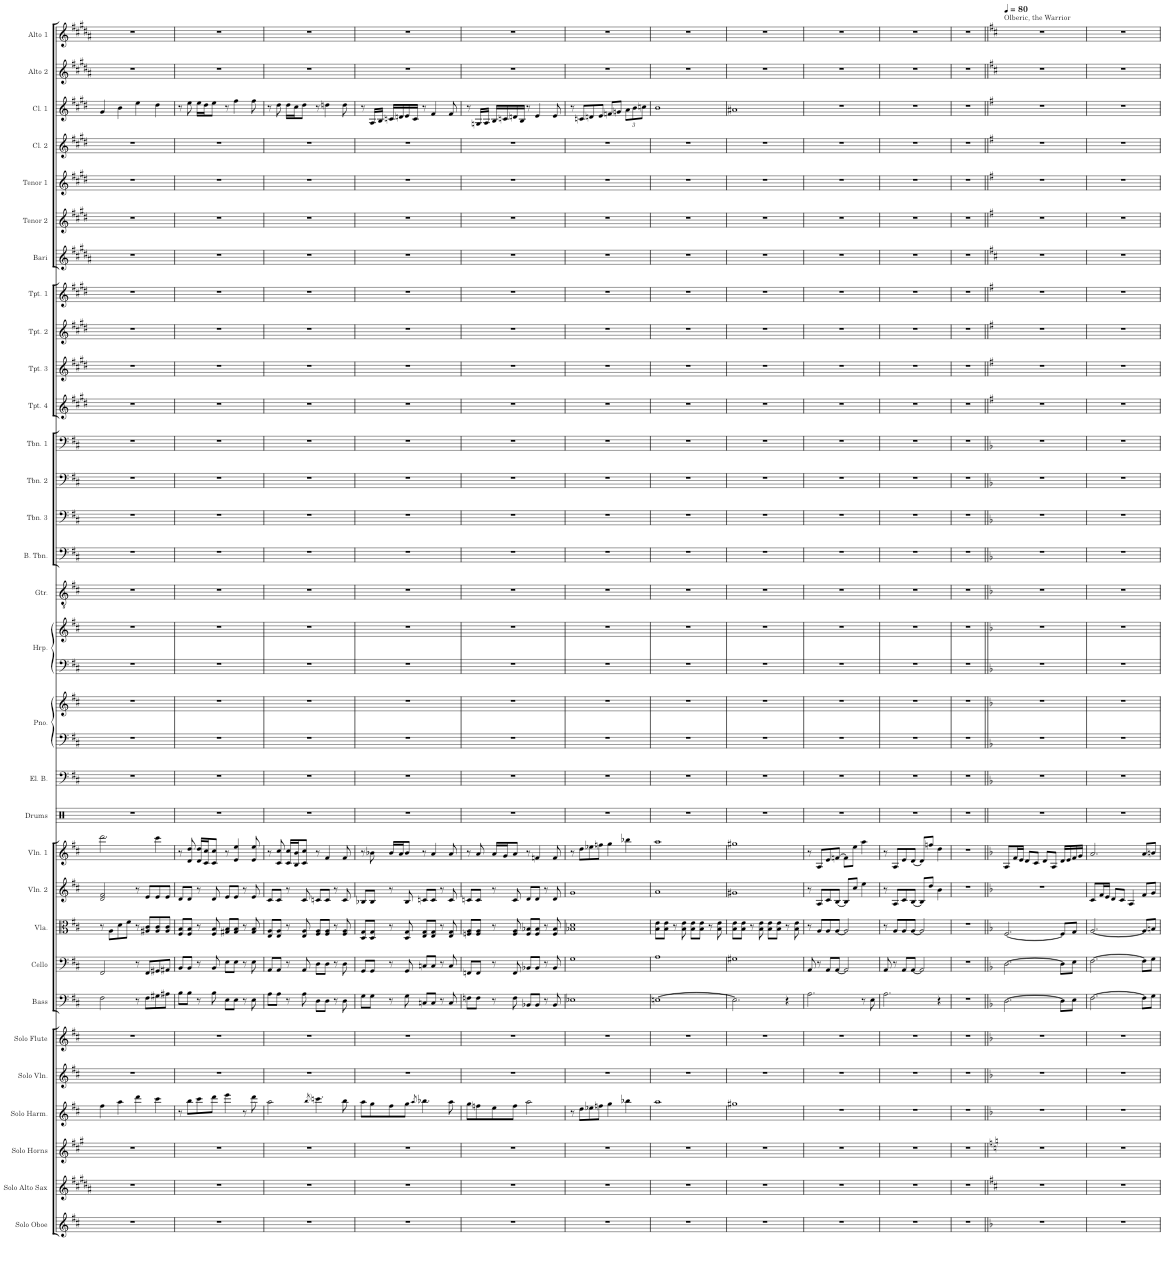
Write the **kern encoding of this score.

**kern	**kern	**kern	**kern	**kern	**kern	**kern	**kern	**kern	**kern	**kern	**kern	**kern	**kern	**kern	**kern	**kern	**kern	**kern	**kern	**kern	**kern	**kern	**kern	**kern	**kern	**kern	**kern	**kern	**kern	**kern	**kern	**kern
*part31	*part30	*part29	*part28	*part27	*part26	*part25	*part24	*part23	*part22	*part21	*part20	*part19	*part18	*part18	*part17	*part17	*part16	*part15	*part14	*part13	*part12	*part11	*part10	*part9	*part8	*part7	*part6	*part5	*part4	*part3	*part2	*part1
*staff33	*staff32	*staff31	*staff30	*staff29	*staff28	*staff27	*staff26	*staff25	*staff24	*staff23	*staff22	*staff21	*staff20	*staff19	*staff18	*staff17	*staff16	*staff15	*staff14	*staff13	*staff12	*staff11	*staff10	*staff9	*staff8	*staff7	*staff6	*staff5	*staff4	*staff3	*staff2	*staff1
*I"Solo Oboe (Therion)	*I"Solo Alto Saxophone (Alfyn)	*I"Solo F Horns (3) (Olberic)	*I"Solo Harmonica (Tressa)	*I"Solo Violin (Cyrus, Primrose)	*I"Solo Flute (Ophilia), Alto Flute (Therion)	*I"Bass	*I"Cello	*I"Viola	*I"Violin 2	*I"Violin 1	*I"Drums	*I"Electric Bass	*I"Piano (H'aanit)	*	*I"Harp (acc, Primrose)	*	*I"Guitar	*I"Bass Trombone	*I"Trombone 3	*I"Trombone 2	*I"Trombone 1	*I"Trumpet 4	*I"Trumpet 3	*I"Trumpet 2	*I"Trumpet 1	*I"Bari Sax	*I"Tenor Sax 2	*I"Tenor Sax 1	*I"Clarinet 2	*I"Clarinet 1	*I"Alto Sax 2	*I"Alto Sax 1
*I'Solo Oboe	*I'Solo Alto Sax	*I'Solo Horns	*I'Solo Harm.	*I'Solo Vln.	*I'Solo Flute	*I'Bass	*I'Cello	*I'Vla.	*I'Vln. 2	*I'Vln. 1	*I'Drums	*I'El. B.	*I'Pno.	*	*I'Hrp.	*	*I'Gtr.	*I'B. Tbn.	*I'Tbn. 3	*I'Tbn. 2	*I'Tbn. 1	*I'Tpt. 4	*I'Tpt. 3	*I'Tpt. 2	*I'Tpt. 1	*I'Bari	*I'Tenor 2	*I'Tenor 1	*I'Cl. 2	*I'Cl. 1	*I'Alto 2	*I'Alto 1
!!LO:PB:g=z
*clefG2	*clefG2	*clefG2	*clefG2	*clefG2	*clefG2	*clefF4	*clefF4	*clefC3	*clefG2	*clefG2	*clefX	*clefF4	*clefF4	*clefG2	*clefF4	*clefG2	*clefGv2	*clefF4	*clefF4	*clefF4	*clefF4	*clefG2	*clefG2	*clefG2	*clefG2	*clefG2	*clefG2	*clefG2	*clefG2	*clefG2	*clefG2	*clefG2
*	*Trd5c9	*Trd4c7	*	*	*	*Trd7c12	*	*	*	*	*	*Trd7c12	*	*	*	*	*	*	*	*	*	*Trd1c2	*Trd1c2	*Trd1c2	*Trd1c2	*Trd12c21	*Trd8c14	*Trd8c14	*Trd1c2	*Trd1c2	*Trd5c9	*Trd5c9
*k[f#c#]	*k[f#c#g#d#a#]	*k[f#c#g#]	*k[f#c#]	*k[f#c#]	*k[f#c#]	*k[f#c#]	*k[f#c#]	*k[f#c#]	*k[f#c#]	*k[f#c#]	*k[]	*k[f#c#]	*k[f#c#]	*k[f#c#]	*k[f#c#]	*k[f#c#]	*k[f#c#]	*k[f#c#]	*k[f#c#]	*k[f#c#]	*k[f#c#]	*k[f#c#g#d#]	*k[f#c#g#d#]	*k[f#c#g#d#]	*k[f#c#g#d#]	*k[f#c#g#d#a#]	*k[f#c#g#d#]	*k[f#c#g#d#]	*k[f#c#g#d#]	*k[f#c#g#d#]	*k[f#c#g#d#a#]	*k[f#c#g#d#a#]
*M4/4	*M4/4	*M4/4	*M4/4	*M4/4	*M4/4	*M4/4	*M4/4	*M4/4	*M4/4	*M4/4	*M4/4	*M4/4	*M4/4	*M4/4	*M4/4	*M4/4	*M4/4	*M4/4	*M4/4	*M4/4	*M4/4	*M4/4	*M4/4	*M4/4	*M4/4	*M4/4	*M4/4	*M4/4	*M4/4	*M4/4	*M4/4	*M4/4
=164	=164	=164	=164	=164	=164	=164	=164	=164	=164	=164	=164	=164	=164	=164	=164	=164	=164	=164	=164	=164	=164	=164	=164	=164	=164	=164	=164	=164	=164	=164	=164	=164
1r	1r	1r	4ff#\	1r	1r	2F#\	2FF#/	8r	2d/ 2f#/	2.ddd\	1r	1r	1r	1r	1r	1r	1r	1r	1r	1r	1r	1r	1r	1r	1r	1r	1r	1r	1r	4g#/	1r	1r
.	.	.	.	.	.	.	.	8A\L	.	.	.	.	.	.	.	.	.	.	.	.	.	.	.	.	.	.	.	.	.	.	.	.
.	.	.	4aa\	.	.	.	.	8d\	.	.	.	.	.	.	.	.	.	.	.	.	.	.	.	.	.	.	.	.	.	4b\	.	.
.	.	.	.	.	.	.	.	8f#\J	.	.	.	.	.	.	.	.	.	.	.	.	.	.	.	.	.	.	.	.	.	.	.	.
.	.	.	4ddd\	.	.	8r	8r	8r	8r	.	.	.	.	.	.	.	.	.	.	.	.	.	.	.	.	.	.	.	.	4ee\	.	.
.	.	.	.	.	.	8F#\L	8FF#/L	8A#X/ 8c#/L	8e/L	.	.	.	.	.	.	.	.	.	.	.	.	.	.	.	.	.	.	.	.	.	.	.
.	.	.	4ccc#\	.	.	8G#X\	8GG#X/	8A#/ 8c#/	8e/	4ccc#\	.	.	.	.	.	.	.	.	.	.	.	.	.	.	.	.	.	.	.	4dd#\	.	.
.	.	.	.	.	.	8A#X\J	8AA#X/J	8A#/ 8c#/J	8e/J	.	.	.	.	.	.	.	.	.	.	.	.	.	.	.	.	.	.	.	.	.	.	.
=165	=165	=165	=165	=165	=165	=165	=165	=165	=165	=165	=165	=165	=165	=165	=165	=165	=165	=165	=165	=165	=165	=165	=165	=165	=165	=165	=165	=165	=165	=165	=165	=165
1r	1r	1r	8r	1r	1r	8B\L	8BB/L	8F#/ 8B/L	8d/L	8r	1r	1r	1r	1r	1r	1r	1r	1r	1r	1r	1r	1r	1r	1r	1r	1r	1r	1r	1r	8r	1r	1r
.	.	.	8bb\L	.	.	8B\J	8BB/J	8F#/ 8B/J	8d/J	8d/ 8dd/	.	.	.	.	.	.	.	.	.	.	.	.	.	.	.	.	.	.	.	8ee\	.	.
.	.	.	8ccc#\	.	.	8r	8r	8r	8r	16d/ 16dd/LL	.	.	.	.	.	.	.	.	.	.	.	.	.	.	.	.	.	.	.	16ee\LL	.	.
.	.	.	.	.	.	.	.	.	.	16c#/ 16cc#/J	.	.	.	.	.	.	.	.	.	.	.	.	.	.	.	.	.	.	.	16dd#\J	.	.
.	.	.	8ddd\J	.	.	8B\	8BB/	8F#/ 8B/	8d/	8c#/ 8cc#/J	.	.	.	.	.	.	.	.	.	.	.	.	.	.	.	.	.	.	.	8ee\J	.	.
.	.	.	4eee\	.	.	8E\L	8E\L	8G#X/ 8B/L	8e/L	8r	.	.	.	.	.	.	.	.	.	.	.	.	.	.	.	.	.	.	.	8r	.	.
.	.	.	.	.	.	8E\J	8E\J	8G#/ 8B/J	8e/J	4e/ 4ee/	.	.	.	.	.	.	.	.	.	.	.	.	.	.	.	.	.	.	.	4ff#\	.	.
.	.	.	8r	.	.	8r	8r	8r	8r	.	.	.	.	.	.	.	.	.	.	.	.	.	.	.	.	.	.	.	.	.	.	.
.	.	.	8ddd\	.	.	8E\	8E\	8G#/ 8B/	8e/	8e/ 8ee/	.	.	.	.	.	.	.	.	.	.	.	.	.	.	.	.	.	.	.	8ff#\	.	.
=166	=166	=166	=166	=166	=166	=166	=166	=166	=166	=166	=166	=166	=166	=166	=166	=166	=166	=166	=166	=166	=166	=166	=166	=166	=166	=166	=166	=166	=166	=166	=166	=166
1r	1r	1r	2aa\	1r	1r	8A\L	8AA/L	8E/ 8A/L	8c#/L	8r	1r	1r	1r	1r	1r	1r	1r	1r	1r	1r	1r	1r	1r	1r	1r	1r	1r	1r	1r	8r	1r	1r
.	.	.	.	.	.	8A\J	8AA/J	8E/ 8A/J	8c#/J	8c#/ 8cc#/	.	.	.	.	.	.	.	.	.	.	.	.	.	.	.	.	.	.	.	8dd#\	.	.
.	.	.	.	.	.	8r	8r	8r	8r	16c#/ 16cc#/LL	.	.	.	.	.	.	.	.	.	.	.	.	.	.	.	.	.	.	.	16dd#\LL	.	.
.	.	.	.	.	.	.	.	.	.	16B/ 16b/J	.	.	.	.	.	.	.	.	.	.	.	.	.	.	.	.	.	.	.	16cc#\J	.	.
.	.	.	.	.	.	8A\	8AA/	8E/ 8A/	8c#/	8c#/ 8cc#/J	.	.	.	.	.	.	.	.	.	.	.	.	.	.	.	.	.	.	.	8dd#\J	.	.
.	.	.	8qbb/	.	.	.	.	.	.	.	.	.	.	.	.	.	.	.	.	.	.	.	.	.	.	.	.	.	.	.	.	.
.	.	.	4.cccn\	.	.	8D\L	8D\L	8F#/ 8A/L	8cn/L	8r	.	.	.	.	.	.	.	.	.	.	.	.	.	.	.	.	.	.	.	8r	.	.
.	.	.	.	.	.	8D\J	8D\J	8F#/ 8A/J	8c/J	4f#/	.	.	.	.	.	.	.	.	.	.	.	.	.	.	.	.	.	.	.	4ddn\	.	.
.	.	.	.	.	.	8r	8r	8r	8r	.	.	.	.	.	.	.	.	.	.	.	.	.	.	.	.	.	.	.	.	.	.	.
.	.	.	8bb\	.	.	8D\	8D\	8F#/ 8A/	8c/	8f#/	.	.	.	.	.	.	.	.	.	.	.	.	.	.	.	.	.	.	.	8dd\	.	.
=167	=167	=167	=167	=167	=167	=167	=167	=167	=167	=167	=167	=167	=167	=167	=167	=167	=167	=167	=167	=167	=167	=167	=167	=167	=167	=167	=167	=167	=167	=167	=167	=167
1r	1r	1r	8aa\L	1r	1r	8G\L	8GG/L	8D/ 8G/L	8B-X/L	8r	1r	1r	1r	1r	1r	1r	1r	1r	1r	1r	1r	1r	1r	1r	1r	1r	1r	1r	1r	8r	1r	1r
.	.	.	8gg\	.	.	8G\J	8GG/J	8D/ 8G/J	8B-/J	8b-X\	.	.	.	.	.	.	.	.	.	.	.	.	.	.	.	.	.	.	.	16A/LL	.	.
.	.	.	.	.	.	.	.	.	.	.	.	.	.	.	.	.	.	.	.	.	.	.	.	.	.	.	.	.	.	16B/JJ	.	.
.	.	.	8ff#\	.	.	8r	8r	8r	8r	16b-/LL	.	.	.	.	.	.	.	.	.	.	.	.	.	.	.	.	.	.	.	16cn/LL	.	.
.	.	.	.	.	.	.	.	.	.	16a/J	.	.	.	.	.	.	.	.	.	.	.	.	.	.	.	.	.	.	.	16dn/	.	.
.	.	.	8gg\J	.	.	8G\	8GG/	8D/ 8G/	8B-/	8b-/J	.	.	.	.	.	.	.	.	.	.	.	.	.	.	.	.	.	.	.	16e/	.	.
.	.	.	.	.	.	.	.	.	.	.	.	.	.	.	.	.	.	.	.	.	.	.	.	.	.	.	.	.	.	16c/JJ	.	.
.	.	.	8qaa/	.	.	.	.	.	.	.	.	.	.	.	.	.	.	.	.	.	.	.	.	.	.	.	.	.	.	.	.	.
.	.	.	4.bb-X\	.	.	8Cn/L	8Cn/L	8E/ 8G/L	8cn/L	8r	.	.	.	.	.	.	.	.	.	.	.	.	.	.	.	.	.	.	.	8r	.	.
.	.	.	.	.	.	8C/J	8C/J	8E/ 8G/J	8c/J	4a/	.	.	.	.	.	.	.	.	.	.	.	.	.	.	.	.	.	.	.	4f#/	.	.
.	.	.	.	.	.	8r	8r	8r	8r	.	.	.	.	.	.	.	.	.	.	.	.	.	.	.	.	.	.	.	.	.	.	.
.	.	.	8aa\	.	.	8C/	8C/	8E/ 8G/	8c/	8a/	.	.	.	.	.	.	.	.	.	.	.	.	.	.	.	.	.	.	.	8f#/	.	.
=168	=168	=168	=168	=168	=168	=168	=168	=168	=168	=168	=168	=168	=168	=168	=168	=168	=168	=168	=168	=168	=168	=168	=168	=168	=168	=168	=168	=168	=168	=168	=168	=168
1r	1r	1r	8gg\L	1r	1r	8Fn\L	8FFn/L	8Fn/ 8A/L	8cn/L	8r	1r	1r	1r	1r	1r	1r	1r	1r	1r	1r	1r	1r	1r	1r	1r	1r	1r	1r	1r	8r	1r	1r
.	.	.	8ffn\	.	.	8F\J	8FF/J	8F/ 8A/J	8c/J	8a/	.	.	.	.	.	.	.	.	.	.	.	.	.	.	.	.	.	.	.	16Gn/LL	.	.
.	.	.	.	.	.	.	.	.	.	.	.	.	.	.	.	.	.	.	.	.	.	.	.	.	.	.	.	.	.	16A/JJ	.	.
.	.	.	8ee\	.	.	8r	8r	8r	8r	16a/LL	.	.	.	.	.	.	.	.	.	.	.	.	.	.	.	.	.	.	.	16B/LL	.	.
.	.	.	.	.	.	.	.	.	.	16g/J	.	.	.	.	.	.	.	.	.	.	.	.	.	.	.	.	.	.	.	16cn/	.	.
.	.	.	8ff\J	.	.	8F\	8FF/	8F/ 8A/	8c/	8a/J	.	.	.	.	.	.	.	.	.	.	.	.	.	.	.	.	.	.	.	16dn/	.	.
.	.	.	.	.	.	.	.	.	.	.	.	.	.	.	.	.	.	.	.	.	.	.	.	.	.	.	.	.	.	16B/JJ	.	.
.	.	.	2aa\	.	.	8BB-X/L	8BB-X/L	8F/ 8B-X/L	8d/L	8r	.	.	.	.	.	.	.	.	.	.	.	.	.	.	.	.	.	.	.	8r	.	.
.	.	.	.	.	.	8BB-/J	8BB-/J	8F/ 8B-/J	8d/J	4fn/	.	.	.	.	.	.	.	.	.	.	.	.	.	.	.	.	.	.	.	4e/	.	.
.	.	.	.	.	.	8r	8r	8r	8r	.	.	.	.	.	.	.	.	.	.	.	.	.	.	.	.	.	.	.	.	.	.	.
.	.	.	.	.	.	8BB-/	8BB-/	8F/ 8B-/	8d/	8f/	.	.	.	.	.	.	.	.	.	.	.	.	.	.	.	.	.	.	.	8e/	.	.
=169	=169	=169	=169	=169	=169	=169	=169	=169	=169	=169	=169	=169	=169	=169	=169	=169	=169	=169	=169	=169	=169	=169	=169	=169	=169	=169	=169	=169	=169	=169	=169	=169
1r	1r	1r	8r	1r	1r	1E-X	1G	1B-X 1d	1g	8r	1r	1r	1r	1r	1r	1r	1r	1r	1r	1r	1r	1r	1r	1r	1r	1r	1r	1r	1r	8r	1r	1r
.	.	.	8dd\L	.	.	.	.	.	.	8dd\L	.	.	.	.	.	.	.	.	.	.	.	.	.	.	.	.	.	.	.	8cn/L	.	.
.	.	.	8ee-X\	.	.	.	.	.	.	8ee-X\	.	.	.	.	.	.	.	.	.	.	.	.	.	.	.	.	.	.	.	8dn/	.	.
.	.	.	8ffn\J	.	.	.	.	.	.	8ffn\J	.	.	.	.	.	.	.	.	.	.	.	.	.	.	.	.	.	.	.	8e/J	.	.
.	.	.	4gg\	.	.	.	.	.	.	4gg\	.	.	.	.	.	.	.	.	.	.	.	.	.	.	.	.	.	.	.	8fn/L	.	.
.	.	.	.	.	.	.	.	.	.	.	.	.	.	.	.	.	.	.	.	.	.	.	.	.	.	.	.	.	.	8gn/J	.	.
*	*	*	*	*	*	*	*	*	*	*	*	*	*	*	*	*	*	*	*	*	*	*	*	*	*	*	*	*	*	*Xbrackettup	*	*
.	.	.	4bb-X\	.	.	.	.	.	.	4bb-X\	.	.	.	.	.	.	.	.	.	.	.	.	.	.	.	.	.	.	.	12a\L	.	.
.	.	.	.	.	.	.	.	.	.	.	.	.	.	.	.	.	.	.	.	.	.	.	.	.	.	.	.	.	.	12b\	.	.
.	.	.	.	.	.	.	.	.	.	.	.	.	.	.	.	.	.	.	.	.	.	.	.	.	.	.	.	.	.	12ccn\J	.	.
=170	=170	=170	=170	=170	=170	=170	=170	=170	=170	=170	=170	=170	=170	=170	=170	=170	=170	=170	=170	=170	=170	=170	=170	=170	=170	=170	=170	=170	=170	=170	=170	=170
1r	1r	1r	1aa	1r	1r	[1En	1A	8B\ 8e\L	1a	1aa	1r	1r	1r	1r	1r	1r	1r	1r	1r	1r	1r	1r	1r	1r	1r	1r	1r	1r	1r	1b	1r	1r
.	.	.	.	.	.	.	.	8B\ 8e\J	.	.	.	.	.	.	.	.	.	.	.	.	.	.	.	.	.	.	.	.	.	.	.	.
.	.	.	.	.	.	.	.	8r	.	.	.	.	.	.	.	.	.	.	.	.	.	.	.	.	.	.	.	.	.	.	.	.
.	.	.	.	.	.	.	.	8B\ 8e\	.	.	.	.	.	.	.	.	.	.	.	.	.	.	.	.	.	.	.	.	.	.	.	.
.	.	.	.	.	.	.	.	8B\ 8e\L	.	.	.	.	.	.	.	.	.	.	.	.	.	.	.	.	.	.	.	.	.	.	.	.
.	.	.	.	.	.	.	.	8B\ 8e\J	.	.	.	.	.	.	.	.	.	.	.	.	.	.	.	.	.	.	.	.	.	.	.	.
.	.	.	.	.	.	.	.	8r	.	.	.	.	.	.	.	.	.	.	.	.	.	.	.	.	.	.	.	.	.	.	.	.
.	.	.	.	.	.	.	.	8B\ 8e\	.	.	.	.	.	.	.	.	.	.	.	.	.	.	.	.	.	.	.	.	.	.	.	.
=171	=171	=171	=171	=171	=171	=171	=171	=171	=171	=171	=171	=171	=171	=171	=171	=171	=171	=171	=171	=171	=171	=171	=171	=171	=171	=171	=171	=171	=171	=171	=171	=171
1r	1r	1r	1gg#X	1r	1r	2.E\]	1G#X	8B\ 8e\L	1g#X	1gg#X	1r	1r	1r	1r	1r	1r	1r	1r	1r	1r	1r	1r	1r	1r	1r	1r	1r	1r	1r	1a#X	1r	1r
.	.	.	.	.	.	.	.	8B\ 8e\J	.	.	.	.	.	.	.	.	.	.	.	.	.	.	.	.	.	.	.	.	.	.	.	.
.	.	.	.	.	.	.	.	8r	.	.	.	.	.	.	.	.	.	.	.	.	.	.	.	.	.	.	.	.	.	.	.	.
.	.	.	.	.	.	.	.	8B\ 8e\	.	.	.	.	.	.	.	.	.	.	.	.	.	.	.	.	.	.	.	.	.	.	.	.
.	.	.	.	.	.	.	.	8B\ 8e\L	.	.	.	.	.	.	.	.	.	.	.	.	.	.	.	.	.	.	.	.	.	.	.	.
.	.	.	.	.	.	.	.	8B\ 8e\J	.	.	.	.	.	.	.	.	.	.	.	.	.	.	.	.	.	.	.	.	.	.	.	.
.	.	.	.	.	.	4r	.	8r	.	.	.	.	.	.	.	.	.	.	.	.	.	.	.	.	.	.	.	.	.	.	.	.
.	.	.	.	.	.	.	.	8B\ 8e\	.	.	.	.	.	.	.	.	.	.	.	.	.	.	.	.	.	.	.	.	.	.	.	.
=172	=172	=172	=172	=172	=172	=172	=172	=172	=172	=172	=172	=172	=172	=172	=172	=172	=172	=172	=172	=172	=172	=172	=172	=172	=172	=172	=172	=172	=172	=172	=172	=172
1r	1r	1r	1r	1r	1r	2.A\	8AA/	8r	8r	8r	1r	1r	1r	1r	1r	1r	1r	1r	1r	1r	1r	1r	1r	1r	1r	1r	1r	1r	1r	1r	1r	1r
.	.	.	.	.	.	.	8r	8A/L	8A/L	8A/L	.	.	.	.	.	.	.	.	.	.	.	.	.	.	.	.	.	.	.	.	.	.
.	.	.	.	.	.	.	8AA/L	8A/	8c#/	8e/	.	.	.	.	.	.	.	.	.	.	.	.	.	.	.	.	.	.	.	.	.	.
.	.	.	.	.	.	.	[8AA/J	[8A/J	[8B/J	[8fn/J	.	.	.	.	.	.	.	.	.	.	.	.	.	.	.	.	.	.	.	.	.	.
.	.	.	.	.	.	.	2AA/]	2A/]	8B/L]	8f\L]	.	.	.	.	.	.	.	.	.	.	.	.	.	.	.	.	.	.	.	.	.	.
.	.	.	.	.	.	.	.	.	8cc#/J	8ee\J	.	.	.	.	.	.	.	.	.	.	.	.	.	.	.	.	.	.	.	.	.	.
.	.	.	.	.	.	8r	.	.	4ee\	4aa\	.	.	.	.	.	.	.	.	.	.	.	.	.	.	.	.	.	.	.	.	.	.
.	.	.	.	.	.	8E\	.	.	.	.	.	.	.	.	.	.	.	.	.	.	.	.	.	.	.	.	.	.	.	.	.	.
=173	=173	=173	=173	=173	=173	=173	=173	=173	=173	=173	=173	=173	=173	=173	=173	=173	=173	=173	=173	=173	=173	=173	=173	=173	=173	=173	=173	=173	=173	=173	=173	=173
1r	1r	1r	1r	1r	1r	2.A\	8AA/	8r	8r	8r	1r	1r	1r	1r	1r	1r	1r	1r	1r	1r	1r	1r	1r	1r	1r	1r	1r	1r	1r	1r	1r	1r
.	.	.	.	.	.	.	8r	8A/L	8A/L	8A/L	.	.	.	.	.	.	.	.	.	.	.	.	.	.	.	.	.	.	.	.	.	.
.	.	.	.	.	.	.	8AA/L	8A/	8c#/	8e/	.	.	.	.	.	.	.	.	.	.	.	.	.	.	.	.	.	.	.	.	.	.
.	.	.	.	.	.	.	[8AA/J	[8A/J	[8B/J	[8d/J	.	.	.	.	.	.	.	.	.	.	.	.	.	.	.	.	.	.	.	.	.	.
.	.	.	.	.	.	.	2AA/]	2A/]	8B/L]	8d/L]	.	.	.	.	.	.	.	.	.	.	.	.	.	.	.	.	.	.	.	.	.	.
.	.	.	.	.	.	.	.	.	8dd/J	8ffn/J	.	.	.	.	.	.	.	.	.	.	.	.	.	.	.	.	.	.	.	.	.	.
.	.	.	.	.	.	4r	.	.	4b\	4dd\	.	.	.	.	.	.	.	.	.	.	.	.	.	.	.	.	.	.	.	.	.	.
=174	=174	=174	=174	=174	=174	=174	=174	=174	=174	=174	=174	=174	=174	=174	=174	=174	=174	=174	=174	=174	=174	=174	=174	=174	=174	=174	=174	=174	=174	=174	=174	=174
1r	1r	1r	1r	1r	1r	1r	1r	1r	1r	1r	1r	1r	1r	1r	1r	1r	1r	1r	1r	1r	1r	1r	1r	1r	1r	1r	1r	1r	1r	1r	1r	1r
=175||	=175||	=175||	=175||	=175||	=175||	=175||	=175||	=175||	=175||	=175||	=175||	=175||	=175||	=175||	=175||	=175||	=175||	=175||	=175||	=175||	=175||	=175||	=175||	=175||	=175||	=175||	=175||	=175||	=175||	=175||	=175||	=175||
*k[b-]	*k[f#c#]	*k[]	*k[b-]	*k[b-]	*k[b-]	*k[b-]	*k[b-]	*k[b-]	*k[b-]	*k[b-]	*	*k[b-]	*k[b-]	*k[b-]	*k[b-]	*k[b-]	*k[b-]	*k[b-]	*k[b-]	*k[b-]	*k[b-]	*k[f#]	*k[f#]	*k[f#]	*k[f#]	*k[f#c#]	*k[f#]	*k[f#]	*k[f#]	*k[f#]	*k[f#c#]	*k[f#c#]
*	*	*	*	*	*	*	*	*	*	*	*	*	*	*	*	*	*	*	*	*	*	*	*	*	*	*	*	*	*	*	*	*MM80
!	!	!	!	!	!	!	!	!	!	!	!	!	!	!	!	!	!	!	!	!	!	!	!	!	!	!	!	!	!	!	!	!LO:TX:a:t=Olberic, the Warrior
1r	1r	1r	1r	1r	1r	[2.D\	[2.D\	[2.F/	1r	8A/L	1r	1r	1r	1r	1r	1r	1r	1r	1r	1r	1r	1r	1r	1r	1r	1r	1r	1r	1r	1r	1r	1r
.	.	.	.	.	.	.	.	.	.	16f/L	.	.	.	.	.	.	.	.	.	.	.	.	.	.	.	.	.	.	.	.	.	.
.	.	.	.	.	.	.	.	.	.	16e/JJ	.	.	.	.	.	.	.	.	.	.	.	.	.	.	.	.	.	.	.	.	.	.
.	.	.	.	.	.	.	.	.	.	8d/L	.	.	.	.	.	.	.	.	.	.	.	.	.	.	.	.	.	.	.	.	.	.
.	.	.	.	.	.	.	.	.	.	8c/J	.	.	.	.	.	.	.	.	.	.	.	.	.	.	.	.	.	.	.	.	.	.
.	.	.	.	.	.	.	.	.	.	8d/L	.	.	.	.	.	.	.	.	.	.	.	.	.	.	.	.	.	.	.	.	.	.
.	.	.	.	.	.	.	.	.	.	8A/J	.	.	.	.	.	.	.	.	.	.	.	.	.	.	.	.	.	.	.	.	.	.
.	.	.	.	.	.	8D\L]	8D\L]	8F/L]	.	16d/LL	.	.	.	.	.	.	.	.	.	.	.	.	.	.	.	.	.	.	.	.	.	.
.	.	.	.	.	.	.	.	.	.	16e/	.	.	.	.	.	.	.	.	.	.	.	.	.	.	.	.	.	.	.	.	.	.
.	.	.	.	.	.	8E\J	8E\J	8G/J	.	16f/	.	.	.	.	.	.	.	.	.	.	.	.	.	.	.	.	.	.	.	.	.	.
.	.	.	.	.	.	.	.	.	.	16g/JJ	.	.	.	.	.	.	.	.	.	.	.	.	.	.	.	.	.	.	.	.	.	.
=176	=176	=176	=176	=176	=176	=176	=176	=176	=176	=176	=176	=176	=176	=176	=176	=176	=176	=176	=176	=176	=176	=176	=176	=176	=176	=176	=176	=176	=176	=176	=176	=176
1r	1r	1r	1r	1r	1r	[2.F\	[2.F\	[2.A/	8c/L	2.a/	1r	1r	1r	1r	1r	1r	1r	1r	1r	1r	1r	1r	1r	1r	1r	1r	1r	1r	1r	1r	1r	1r
.	.	.	.	.	.	.	.	.	16f/L	.	.	.	.	.	.	.	.	.	.	.	.	.	.	.	.	.	.	.	.	.	.	.
.	.	.	.	.	.	.	.	.	16e/JJ	.	.	.	.	.	.	.	.	.	.	.	.	.	.	.	.	.	.	.	.	.	.	.
.	.	.	.	.	.	.	.	.	8d/L	.	.	.	.	.	.	.	.	.	.	.	.	.	.	.	.	.	.	.	.	.	.	.
.	.	.	.	.	.	.	.	.	8c/J	.	.	.	.	.	.	.	.	.	.	.	.	.	.	.	.	.	.	.	.	.	.	.
.	.	.	.	.	.	.	.	.	4A/	.	.	.	.	.	.	.	.	.	.	.	.	.	.	.	.	.	.	.	.	.	.	.
.	.	.	.	.	.	8F\L]	8F\L]	8A/L]	8f/L	8a/L	.	.	.	.	.	.	.	.	.	.	.	.	.	.	.	.	.	.	.	.	.	.
.	.	.	.	.	.	8G\J	8G\J	8Bn/J	8g/J	8bn/J	.	.	.	.	.	.	.	.	.	.	.	.	.	.	.	.	.	.	.	.	.	.
=	=	=	=	=	=	=	=	=	=	=	=	=	=	=	=	=	=	=	=	=	=	=	=	=	=	=	=	=	=	=	=	=
*-	*-	*-	*-	*-	*-	*-	*-	*-	*-	*-	*-	*-	*-	*-	*-	*-	*-	*-	*-	*-	*-	*-	*-	*-	*-	*-	*-	*-	*-	*-	*-	*-
